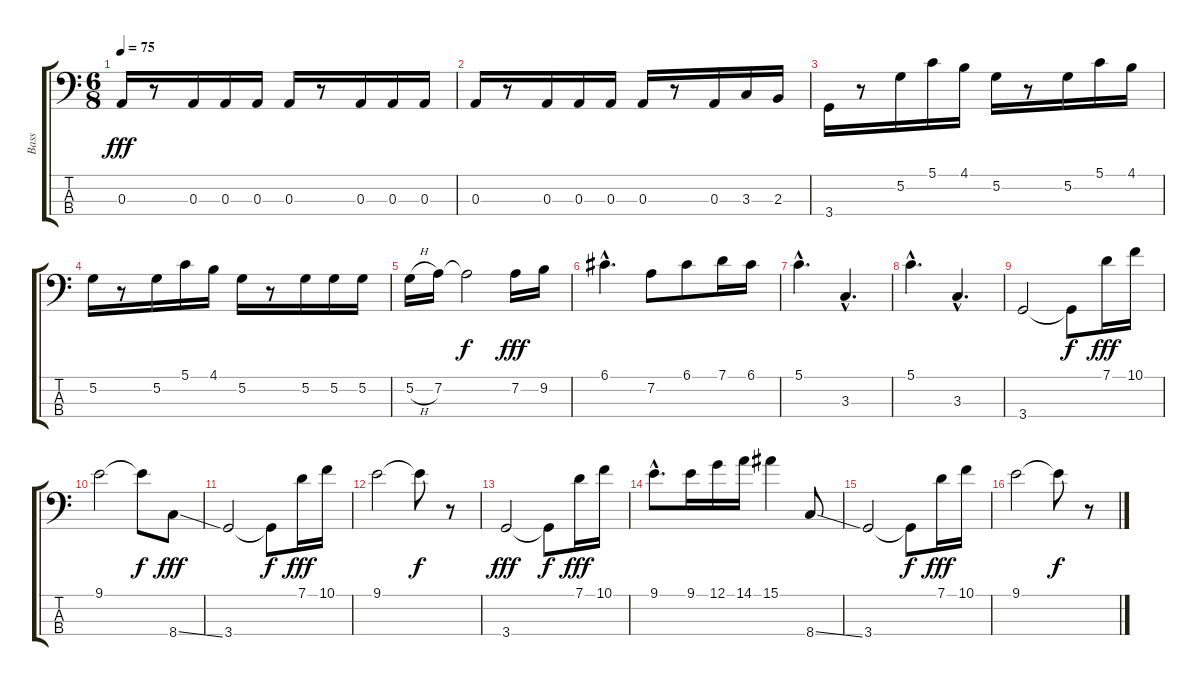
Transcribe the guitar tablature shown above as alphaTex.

\track ("Bass" "Bass") {instrument electricbassfinger}
\staff {score tabs}
\tuning (G2 D2 A1 E1) {hide}
\ts (6 8)
\tempo 75
\clef f4
\ks c
0.3.16{dy fff} r.8 0.3.16 0.3.16 0.3.16 0.3.16 r.8 0.3.16 0.3.16 0.3.16 |
0.3.16 r.8 0.3.16 0.3.16 0.3.16 0.3.16 r.8 0.3.16 3.3.16 2.3.16 |
3.4.16 r.8 5.2.16 5.1.16 4.1.16 5.2.16 r.8 5.2.16 5.1.16 4.1.16 |
5.2.16 r.8 5.2.16 5.1.16 4.1.16 5.2.16 r.8 5.2.16 5.2.16 5.2.16 |
5.2{h}.16 7.2.16 7.2{t}.2{dy f} 7.2.16{dy fff} 9.2.16 |
6.1{hac}.4{d} 7.2.8 6.1.8 7.1.16 6.1.16 |
5.1{hac}.4{d} 3.3{hac}.4{d} |
5.1{hac}.4{d} 3.3{hac}.4{d} |
3.4.2 3.4{t}.8{dy f} 7.1.16{dy fff} 10.1.16 |
9.1.2 9.1{t}.8{dy f} 8.4{ss}.8{dy fff} |
3.4.2 3.4{t}.8{dy f} 7.1.16{dy fff} 10.1.16 |
9.1.2 9.1{t}.8{dy f} r.8 |
3.4.2{dy fff} 3.4{t}.8{dy f} 7.1.16{dy fff} 10.1.16 |
9.1{hac}.8{d} 9.1.16 12.1.16 14.1.16 15.1.4 8.4{ss}.8 |
3.4.2 3.4{t}.8{dy f} 7.1.16{dy fff} 10.1.16 |
9.1.2 9.1{t}.8{dy f} r.8
